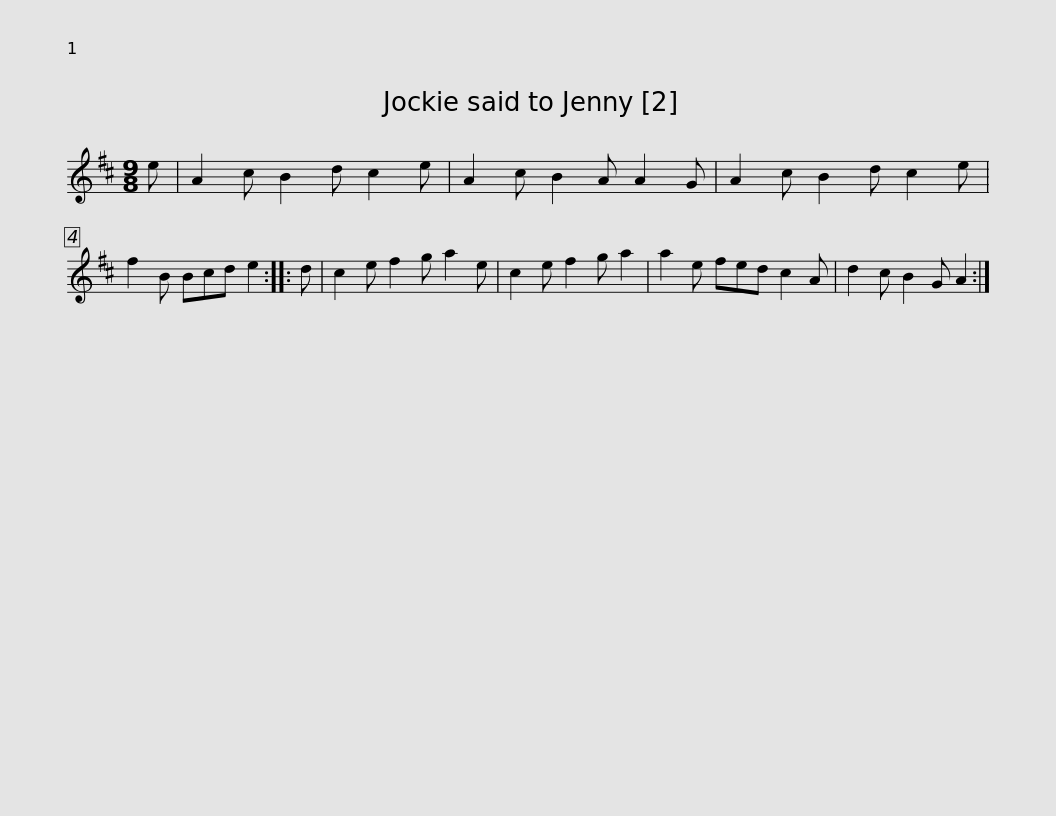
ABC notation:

X:1
L:1/8
M:9/8
I:linebreak $
K:D
V:1 treble
V:1
 e | A2 c B2 d c2 e | A2 c B2 A A2 G | A2 c B2 d c2 e | f2 B Bcd e2 :: %5
 d | c2 e f2 g a2 e | c2 e f2 g a2 |$ a2 e fed c2 A | d2 c B2 G A2 :| %10
